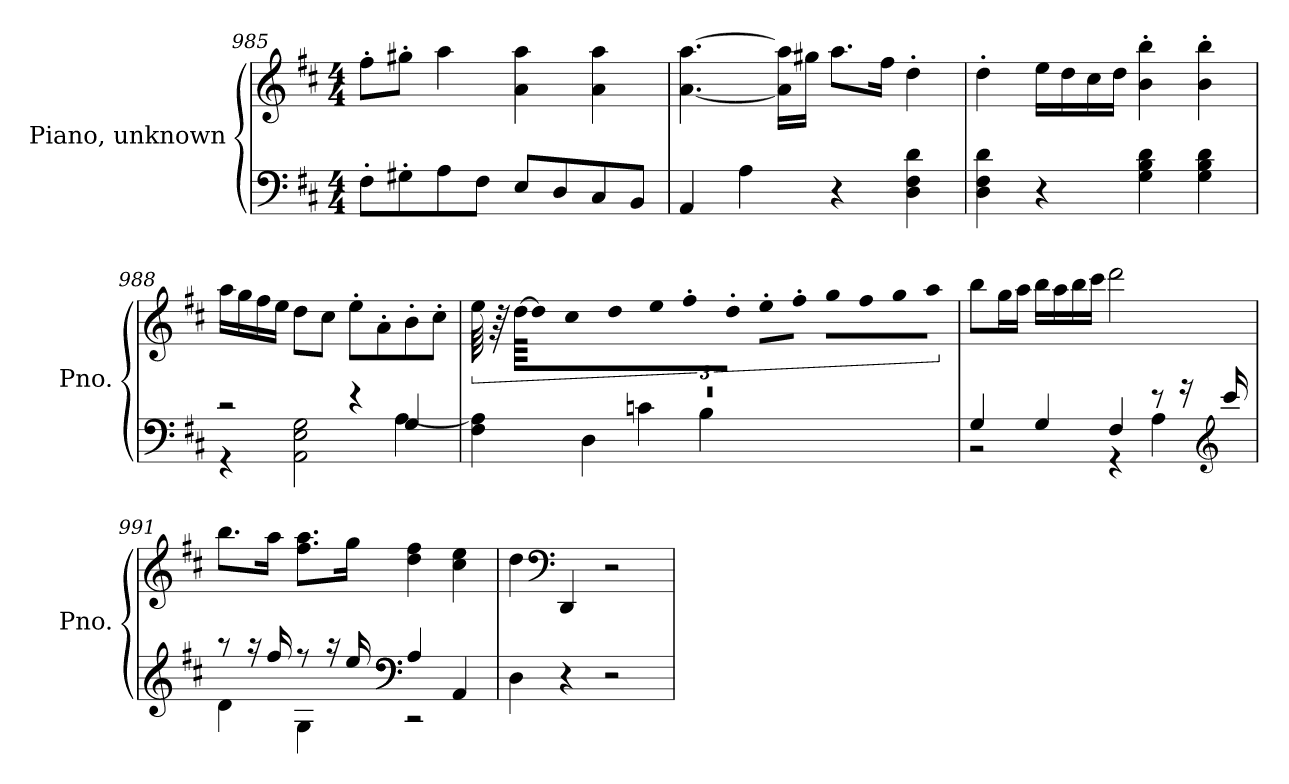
**kern	**kern
*part1	*part1
*staff2	*staff1
*I"Piano, unknown	*
*I'Pno.	*
*clefF4	*clefG2
*k[f#c#]	*k[f#c#]
*M4/4	*M4/4
=985	=985
8F#'\L	8ff#'\L
8G#X'\	8gg#X'\J
8A\	4aa\
8F#\J	.
8E/L	4a\ 4aa\
8D/	.
8C#/	4a\ 4aa\
8BB/J	.
=986	=986
4AA/	[4.a\ [4.aa\
4A\	.
.	16a\] 16aa\]LL
.	16gg#X\JJ
4r	8.aa\L
.	16ff#\Jk
4D\ 4F#\ 4d\	4dd'\
!!LO:LB:g=z
=987	=987
4D\ 4F#\ 4d\	4dd'\
4r	16ee\LL
.	16dd\
.	16cc#\
.	16dd\JJ
4G\ 4B\ 4d\	4b\' 4bb\'
4G\ 4B\ 4d\	4b\' 4bb\'
=988	=988
*^	*
2r	4r	16aa\LL
.	.	16gg\
.	.	16ff#\
.	.	16ee\JJ
.	2AA\ 2E\ 2G\	8dd\L
.	.	8cc#\J
4r	.	8ee'\L
.	.	8a'\
4G/	[4A\	8b'\
.	.	8cc#'\J
=989	=989	=989
1r	4F#\ 4A\]	96ee\
.	.	96r
.	.	[96dd\KLLL
.	.	32dd\J]
.	.	16cc#\
.	.	16dd\
.	.	16ee\J
.	4D\	8ff#'\
.	.	8dd'\J
.	4cn\	8ee'\L
.	.	8ff#'\J
.	4B\	16gg\LL
.	.	16ff#\
.	.	16gg\
.	.	16aa\JJ
!!LO:LB:g=z
=990	=990	=990
4G/	2r	8bb\L
.	.	16gg\L
.	.	16aa\JJ
4G/	.	16bb\LL
.	.	16aa\
.	.	16bb\
.	.	16ccc#\JJ
4F#/	4r	2ddd\
8r	4A\	.
16r	.	.
*clefG2	*	*
16ccc#/	.	.
=991	=991	=991
8r	4d\	8.bb\L
16r	.	.
16ff#/	.	16aa\Jk
8r	4G\	8.ff#\ 8.aa\L
16r	.	.
16ee/	.	16gg\Jk
*clefF4	*	*
4A/	2r	4dd\ 4ff#\
4AA/	.	4cc#\ 4ee\
*v	*v	*
=992	=992
4D\	4dd\
*	*clefF4
4r	4DD/
2r	2r
=	=
*-	*-
